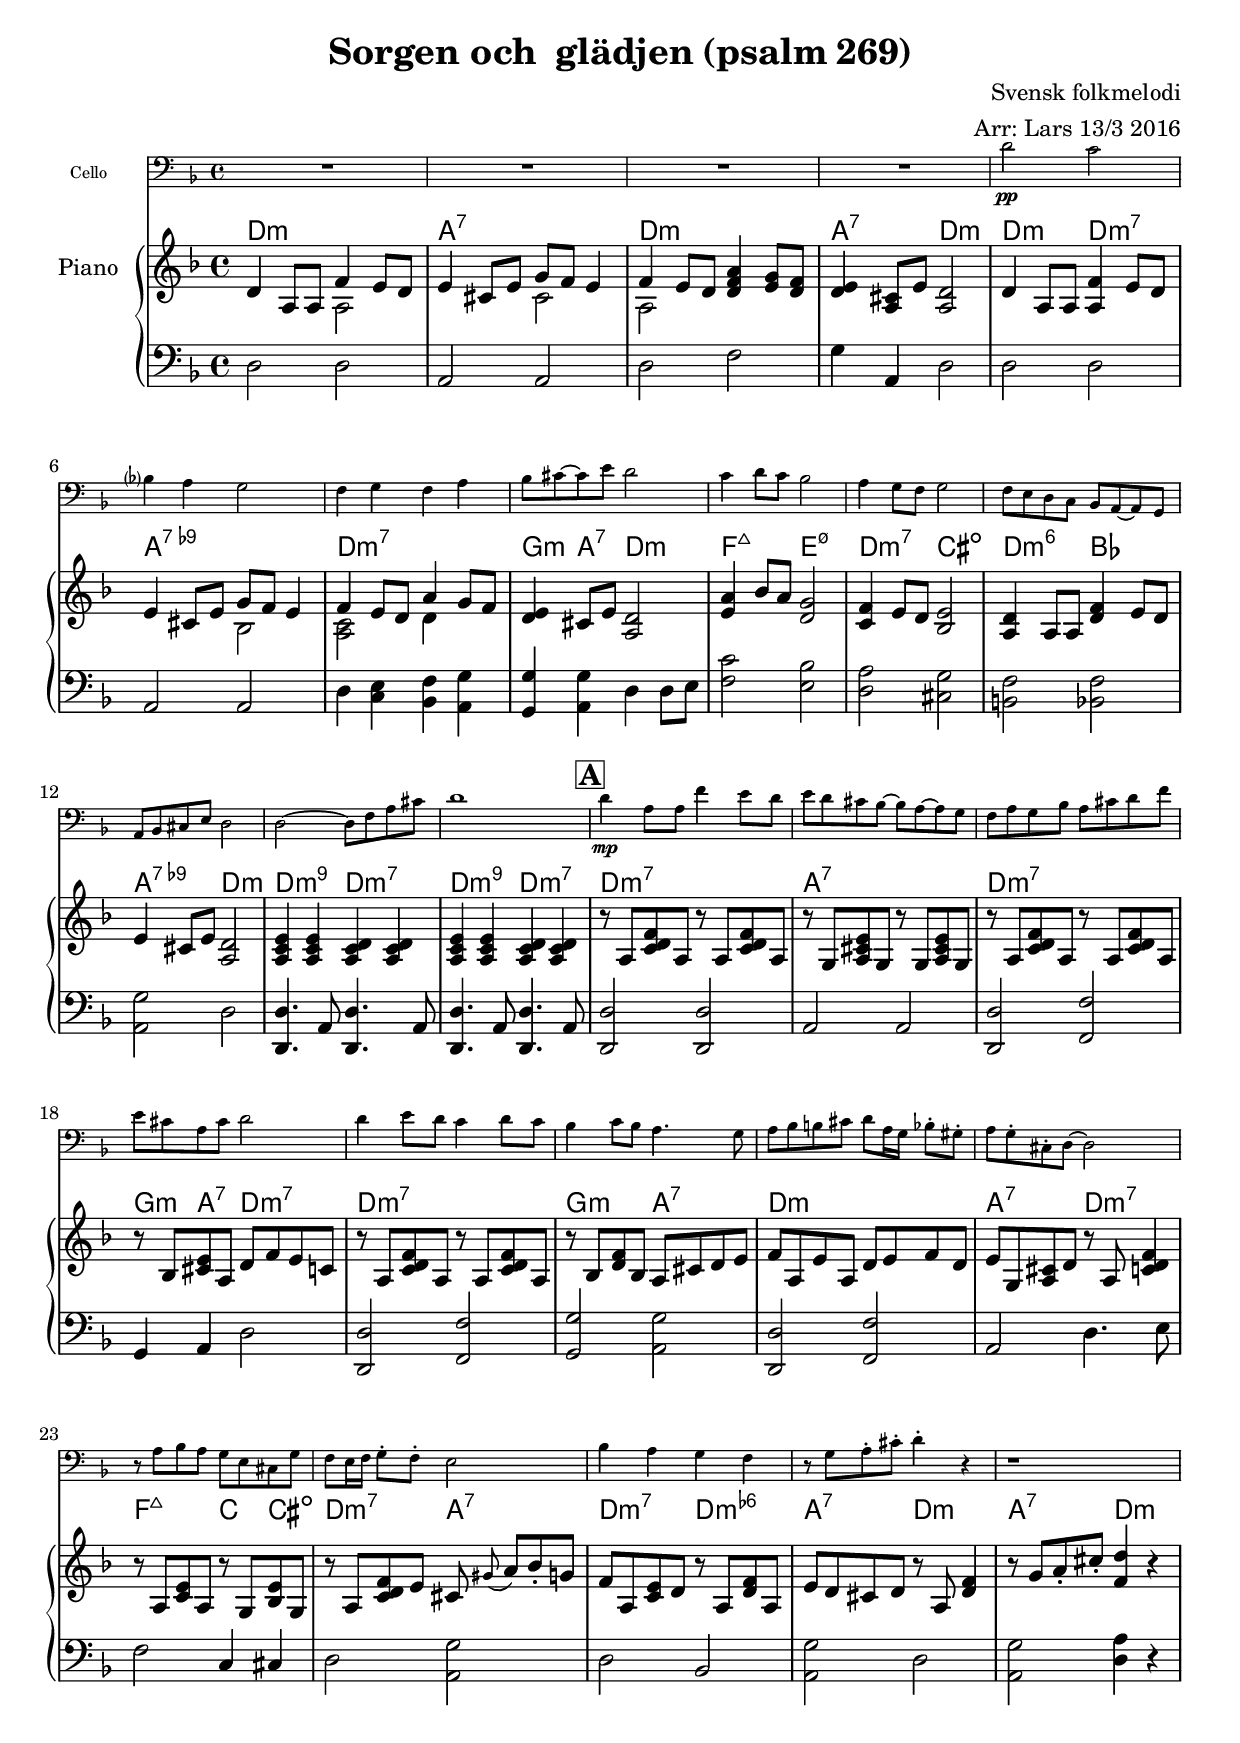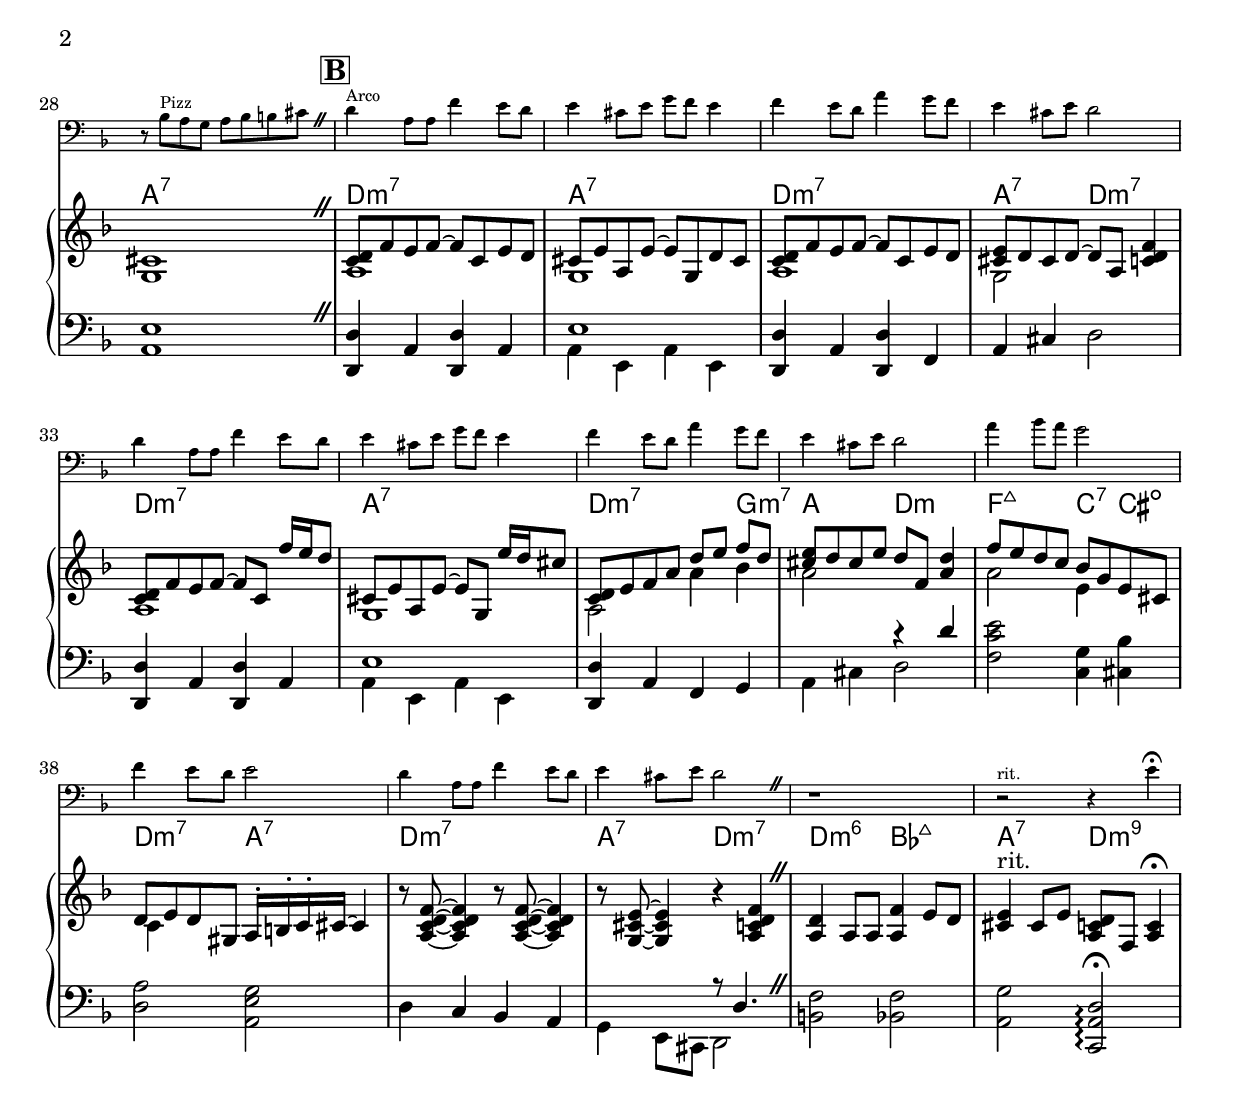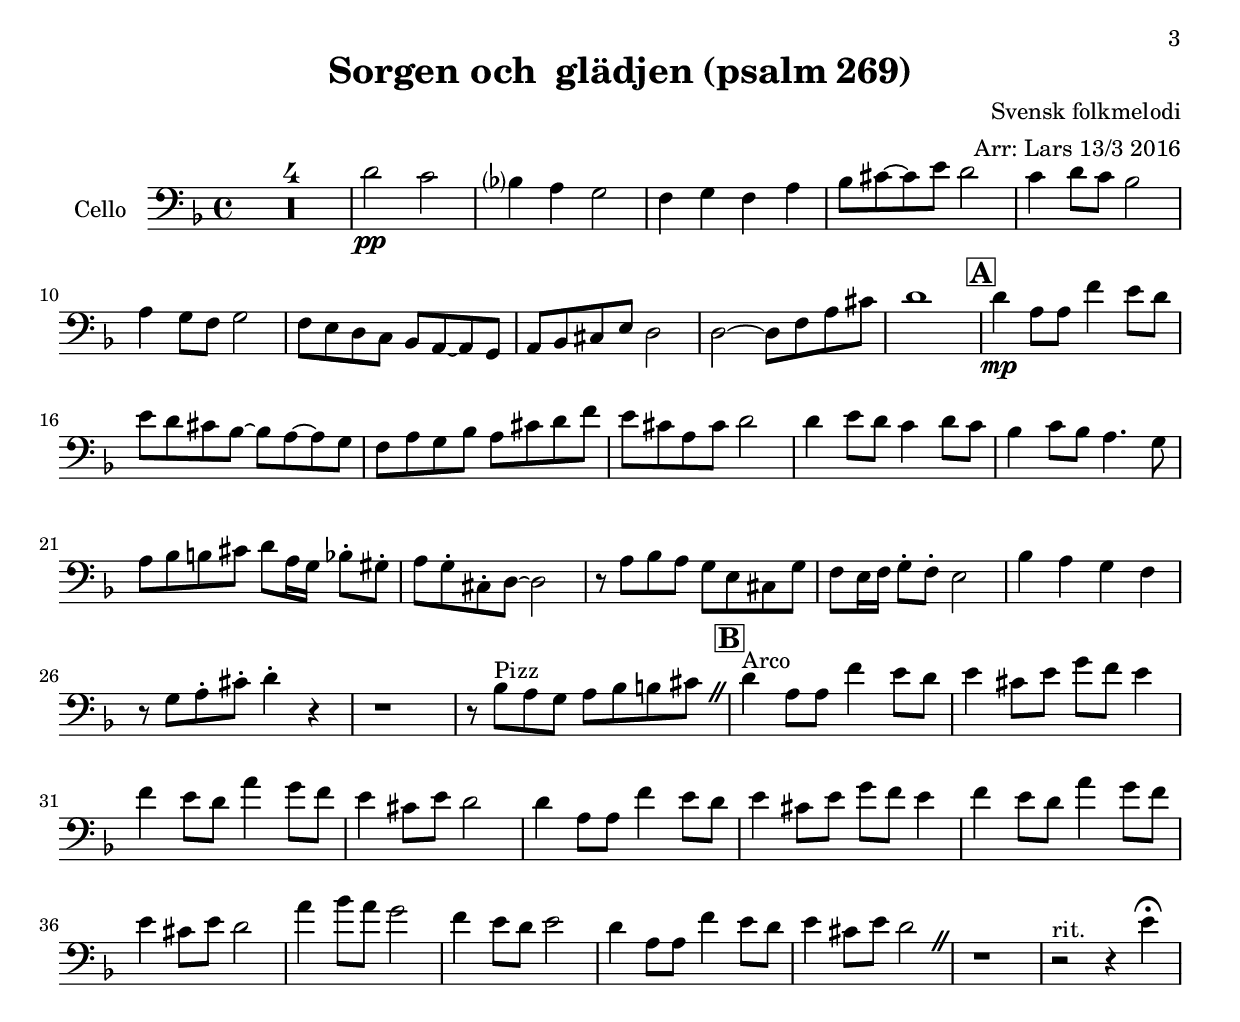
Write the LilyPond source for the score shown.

\version "2.19.15"

% Piano, left hand.

PianoLeft =
{
  % Double 'fnutt's for caesura.
  \override BreathingSign #'text = \markup{
    \musicglyph #"scripts.caesura.straight"}
  \clef bass
  \key d \minor
  \time 4/4
  % ----- Vers 1 (takt 1 - 8).
  | d2 d
  | a, a,
  | d f
  | g4 a, d2
  | d d
  | a, a,
  | d4 <c e> <bes, f> <a, g>
  | <g, g>4 <a, g> d d8 e
  % ----- Vers 1 (takt 9 - 12).
  | <f c'>2 <e bes>
  | <d a> <cis g>
  | <b, f> <bes, f>
  | <a, g> d
  % ----- Mellanspel (takt 13 - 14).
  | <d, d>4. a,8 <d, d>4. a,8
  | <d, d>4. a,8 <d, d>4. a,8

  % ----- Vers 2 (takt 15 - 22).
  | <d, d>2 <d, d>
  | a, a,
  | <d, d> <f, f>
  | g,4 a, d2
  | <d, d> <f, f>
  | <g, g> <a, g>
  | <d, d> <f, f>2
  | a,2 d4. e8
  % ----- Vers 2 (takt 23 - 26).
  | f2 c4 cis
  | d2 <a, g>
  | d bes,
  | <a, g> d
  % ----- Mellanspel (takt 27 - 28).
  | <a, g> <d a>4 r
  | <a, e>1 \breathe

  % ----- Vers 3 (takt 29 - 36).
  | <d, d>4 a, <d, d> a,
  <<
  {
  | e1
  } \\
  {
  | a,4 e, a, e,
  }
  >>
  | <d, d>4 a, <d, d> f,
  | a, cis d2
  | <d, d>4 a, <d, d> a,
  <<
  {
  | e1
  } \\
  {
  | a,4 e, a, e,
  }
  >>
  | <d, d> a, f, g,
  <<
  {
  | s2 r4 d'
  } \\
  {
  | a, cis d2
  } \\
  >>
  % ----- Vers 3 (takt 37 - 40).
  | <f c' e'>2 <c g>4 <cis bes>
  | <d a>2 <a, e g>
  | d4 c bes, a,
  <<
  {
  | s2 r8 d4.
  } \\
  {
  | g,4 e,8 cis, d,2
  }
  >>
  % ----- Coda (takt 41 - 42).
  \breathe
  | <b, f>2 <bes, f>
  | <a, g> <c, a, d>\arpeggio\fermata
}

% Piano, right hand.

PianoRight =
{
  % Double 'fnutt's for caesura.
  \override BreathingSign #'text = \markup{
    \musicglyph #"scripts.caesura.straight"}
  \set Staff.instrumentName = #"Piano"
  \key d \minor
  \time 4/4

  % ----- Vers 1 (takt 1 - 8).
  <<
  {
  | d'4 a8 a f'4 e'8 d'
  | e'4 cis'8 e' g' f' e'4
  | f' e'8 d' <d' f' a'>4 <e' g'>8 <d' f'>
  | <d' e'>4 <a cis'>8 e' <a d'>2
  | d'4 a8 a <a f'>4 e'8 d'
  | e'4 cis'8 e' g' f' e'4
  | f' e'8 d' a'4 g'8 f'
  | <d' e'>4 cis'8 e' <a d'>2
  } \\
  {
  | s2 a
  | s cis'
  | a s
  | s1
  | s1
  | s2 bes
  | <a c'> d'4 s
  | s1
  }
  >>
  % ----- Vers 1 (takt 9 - 12).
  | <e' a'>4 bes'8 a' <d' g'>2
  | <c' f'>4 e'8 d' <bes e'>2
  | <a d'>4 a8 a <d' f'>4 e'8 d'
  | e'4 cis'8 e' <a d'>2
  % ----- Mellanspel (takt 13 - 14).
  | <a c' e'>4 <a c' e'>4 <a c' d'>4 <a c' d'>4
  | <a c' e'>4 <a c' e'>4 <a c' d'>4 <a c' d'>4

  % ----- Vers 2 (takt 15 - 22).
  | r8 a <c' d' f'> a r8 a <c' d' f'> a
  | r8 g <a cis' e'> g r8 g <a cis' e'> g
  | r8 a <c' d' f'> a r8 a <c' d' f'> a
  | r8 bes <cis' e'> a d' f' e' c'
  | r8 a <c' d' f'> a r8 a <c' d' f'> a
  | r8 bes <d' f'> bes a cis' d' e'
  | f' a e' a d' e' f' d'
  | e' g <a cis'> d' r a <c' d' f'>4
  % ----- Vers 2 (takt 23 - 26).
  | r8 a <c' e'> a r g <bes e'> g
  | r a <c' d' f'> e' cis'\noBeam \appoggiatura gis' a' bes'-. g'
  | f' a <c' e'> d' r a <d' f'> a
  | e'8 d' cis' d' r8 a <d' f'>4
  % ----- Mellanspel (takt 27 - 28).
  | r8 g' a'-. cis''-. <f' d''>4 r
  | <g cis'>1 \breathe

  % ----- Vers 3 (takt 29 - 36).
  <<
  {
  | <c' d'>8 f' e' f' ~ f' c' e' d'
  | cis' e' a e' ~ e' g d' cis'
  | <c' d'>8 f' e' f' ~ f' c' e' d'
  | <cis' e'> d' cis' d' ~ d' a <c' d' f'>4
  | <c' d'>8 f' e' f' ~ f' c' f''16 e'' d''8
  | cis' e' a e' ~ e' g e''16 d'' cis''8
  | <c' d'> e' f' a' d'' [ e'' ] f'' d''
  | <cis'' e''> d'' cis'' e'' d'' f' <a' d''>4
  } \\
  {
  | a1
  | g
  | a
  | g2 s
  | a1
  | g
  | a2 a'4 bes'
  | a'2 s
  }
  >>

  % ----- Vers 3 (takt 37 - 40).
  <<
  {
  | f''8 e'' d'' c'' bes' g' e' cis'
  | d' e' d' gis a16-. b-. c'-. cis' ~ cis'4
  } \\
  {
  | a'2 e'4 s4
  | c'4 s4 s2
  }
  >>
%  | r8 <a c' d' f'> r8 <a c' d' f'> r8 <a c' d' f'> r8 <a c' d' f'>
  | r8 <a c' d' f'>8 ~ <a c' d' f'>4 r8 <a c' d' f'>8 ~ <a c' d' f'>4
  | r8 <g cis' e'>8 ~ <g cis' e'>4 r4 <a c' d' f'>
  % ----- Coda (takt 41 - 42).
  \breathe
  | <a d'>4 a8 a <a f'>4 e'8 d'
  | <cis' e'>4^"rit." cis'8 e' <a c' d'>8 f <a c'>4\fermata

}

% Cello.

Cello =
{
  \set Staff.instrumentName = #"Cello"
  % Double 'fnutt's for caesura.
  \override BreathingSign #'text = \markup{
    \musicglyph #"scripts.caesura.straight"}
  \set Score.markFormatter = #format-mark-box-letters % Letters in boxes.
  \clef bass
  \key d \minor
  \time 4/4
  % ----- Vers 1 (takt 1 - 8).
  | R1*4
  | d'2\pp c'
  | bes?4 a g2
  | f4 g f a
  | bes8 cis' ~ cis' e' d'2
  % ----- Vers 1 (takt 9 - 12).
  | c'4 d'8 c' bes2
  | a4 g8 f g2
  | f8 e d c bes, a, ~ a, g,
  | a, bes, cis e d2
  % ----- Mellanspel (takt 13 - 14).
  | d2 ~ d8 f a cis'
  | d'1

  % ----- Vers 2 (takt 15 - 22).
  \mark \default
  | d'4\mp a8 a f'4 e'8 d'
  | e' d' cis' bes ~ bes a ~ a g
  | f a g bes a cis' d' f'
  | e' cis' a cis' d'2
  | d'4 e'8 d' c'4 d'8 c'8
  | bes4 c'8 bes a4. g8
  | a8 bes b cis' d' a16 g bes8-. gis-.
  | a g-. cis-. d ~ d2

  % ----- Vers 2 (takt 23 - 26).
  | r8 a bes a g e cis g
  | f e16 f g8-. f-. e2
  | bes4 a g f
  | r8 g a-. cis'-. d'4-. r

  % ----- Vers 2 (takt 27 - 28).
  | r1
  | r8 bes^"Pizz" a g a bes b cis' \breathe

  % ----- Vers 3 (takt 29 - 36).
  \mark \default
  | d'4^"Arco" a8 a f'4 e'8 d'
  | e'4 cis'8 e' g' f' e'4
  | f' e'8 d' a'4 g'8 f'
  | e'4 cis'8 e' d'2
  | d'4 a8 a f'4 e'8 d'
  | e'4 cis'8 e' g' f' e'4
  | f' e'8 d' a'4 g'8 f'
  | e'4 cis'8 e' d'2
  % ----- Vers 3 (takt 37 - 40).
  | a'4 bes'8 a' g'2
  | f'4 e'8 d' e'2
  | d'4 a8 a f'4 e'8 d'8
  | e'4 cis'8 e' d'2
  % ----- Coda (takt 41 - 42).
  \breathe
  | r1
  | r2^"rit." r4 e'4\fermata
}


% Chords.


ackord = \chordmode
{
  \set chordChanges = ##f
  % Bars 1 - 12.
  d1:m a1:7 d1:m a2:7 d2:m
  d2:m d2:m7 a1:7.9- d1:m7 g4:m a4:7 d2:m
  f2:maj7 e2:m5-.7 d2:m7 cis2:dim d2:m6 bes2 a2:7.9- d2:m
  % Bars 13 - 14.
  d2:m9 d2:m7 d2:m9 d2:m7
  % Bars 15 - 26.
  d1:m7 a1:7 d1:m7 g4:m a4:7 d2:m7
  d1:m7 g2:m a2:7 d1:m a2:7 d2:m7
  f2:maj7 c4 cis4:dim d2:m7 a2:7 d2:m7 d2:m6- a2:7 d2:m
  % Bars 27 - 28.
  a2:7 d2:m a1:7
  % Bars 29 - 40.
  d1:m7 a1:7 d1:m7 a2:7 d2:m7
  d1:m7 a1:7 d2.:m7 g4:m7 a2 d2:m
  f2:maj7 c4:7 cis4:dim d2:m7 a2:7 d1:m7 a2:7 d2:m7
  % Bars 41 - 42.
  d2:m6 bes2:maj7 a2:7 d2:m9
}


\header
{
  title = \markup{ "Sorgen och " \concat{gl \char ##x00e4 djen} (psalm 269) }
  arranger = "Arr: Lars 13/3 2016"
  composer = "Svensk folkmelodi"
}

celloStaff =
{
  \new Staff
  {
    \set Staff.midiInstrument = #"cello"
    \Cello
  }
}

celloStaffSmall =
{
  \new Staff \with {
    \magnifyStaff #5/7
  }
  {
    \set Staff.midiInstrument = #"cello"
    \Cello
  }
}

pianoStaff =
{
  \new PianoStaff
  <<
    \new Staff
    {
      \PianoRight
    }
    \new Staff
    {
      \PianoLeft
    }
  >>
}

fullScore =
{
<<
  \celloStaffSmall
  \chords { \ackord }
  \pianoStaff
>>
}



% -------------------------- Scores.

% Main score.
\bookpart {
\score {
  \fullScore
  \layout {}
}
}


% Cello only.
\bookpart {
\score {
  <<
    \compressFullBarRests
    \celloStaff
  >>
  \layout {}
}
}

% MIDI.
\score {
  \unfoldRepeats { \fullScore }
  \midi {
    \context {
      \Score
    tempoWholesPerMinute = #(ly:make-moment 64 4)
    }
  }
}
